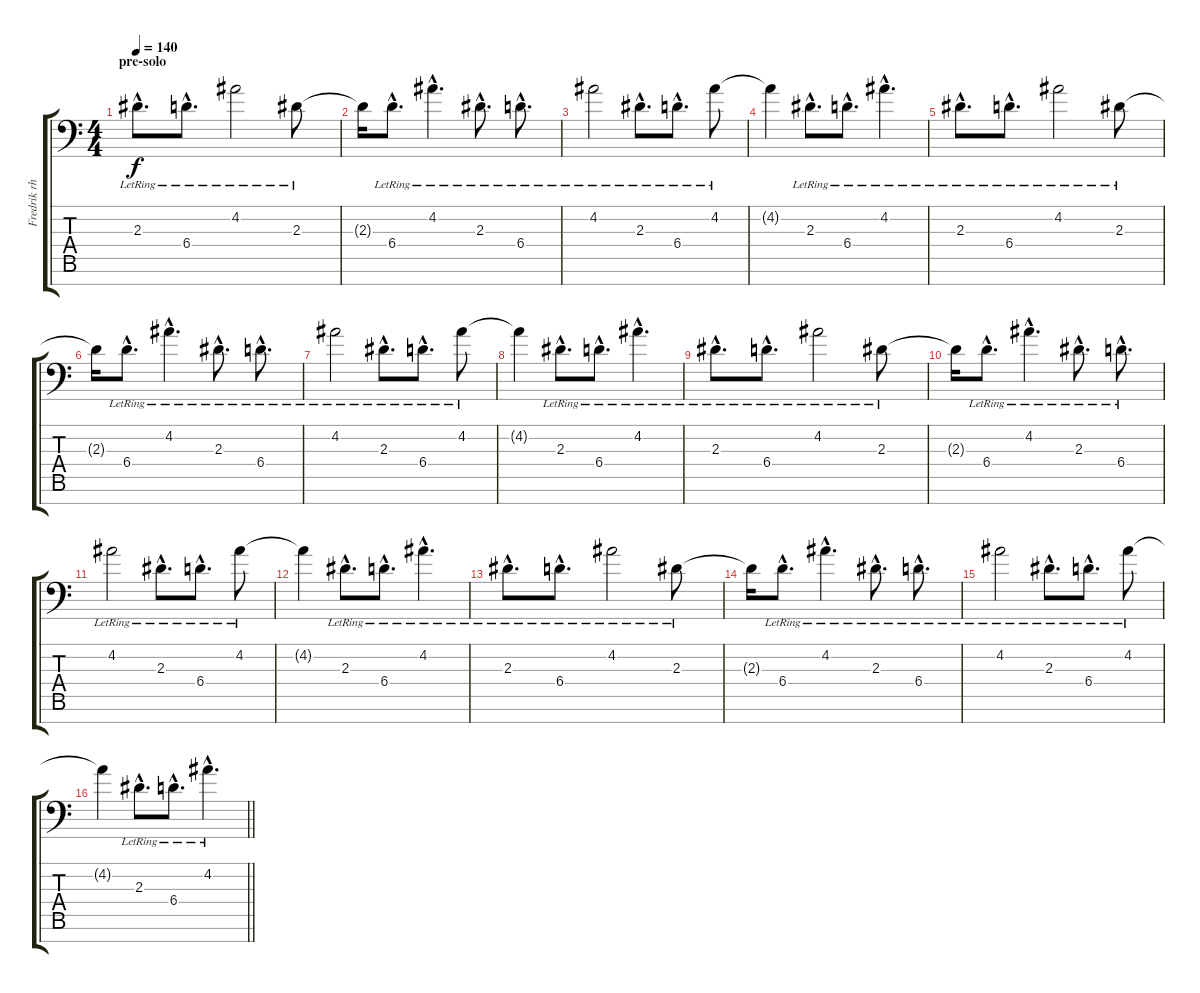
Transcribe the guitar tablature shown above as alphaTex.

\track ("Fredrik rhythm" "Fredrik rh") {instrument overdrivenguitar}
\staff {score tabs}
\tuning (Bb3 Gb3 Db3 Ab2 Eb2 Bb1 F1) {hide}
\ts (4 4)
\section ("" "pre-solo")
\tempo 140
\clef f4
\ks c
2.3{hac lr}.8{d dy f} 6.4{hac lr}.8{d} 4.2{lr}.2 2.3{lr}.8 |
2.3{t}.16 6.4{hac lr}.8{d} 4.2{hac lr}.4{d} 2.3{hac lr}.8{d} 6.4{hac lr}.8{d} |
4.2{lr}.2 2.3{hac lr}.8{d} 6.4{hac lr}.8{d} 4.2{lr}.8 |
4.2{t}.4 2.3{hac lr}.8{d} 6.4{hac lr}.8{d} 4.2{hac lr}.4{d} |
2.3{hac lr}.8{d} 6.4{hac lr}.8{d} 4.2{lr}.2 2.3{lr}.8 |
2.3{t}.16 6.4{hac lr}.8{d} 4.2{hac lr}.4{d} 2.3{hac lr}.8{d} 6.4{hac lr}.8{d} |
4.2{lr}.2 2.3{hac lr}.8{d} 6.4{hac lr}.8{d} 4.2{lr}.8 |
4.2{t}.4 2.3{hac lr}.8{d} 6.4{hac lr}.8{d} 4.2{hac lr}.4{d} |
2.3{hac lr}.8{d} 6.4{hac lr}.8{d} 4.2{lr}.2 2.3{lr}.8 |
2.3{t}.16 6.4{hac lr}.8{d} 4.2{hac lr}.4{d} 2.3{hac lr}.8{d} 6.4{hac lr}.8{d} |
4.2{lr}.2 2.3{hac lr}.8{d} 6.4{hac lr}.8{d} 4.2{lr}.8 |
4.2{t}.4 2.3{hac lr}.8{d} 6.4{hac lr}.8{d} 4.2{hac lr}.4{d} |
2.3{hac lr}.8{d} 6.4{hac lr}.8{d} 4.2{lr}.2 2.3{lr}.8 |
2.3{t}.16 6.4{hac lr}.8{d} 4.2{hac lr}.4{d} 2.3{hac lr}.8{d} 6.4{hac lr}.8{d} |
4.2{lr}.2 2.3{hac lr}.8{d} 6.4{hac lr}.8{d} 4.2{lr}.8 |
\barLineRight lightlight
4.2{t}.4 2.3{hac lr}.8{d} 6.4{hac lr}.8{d} 4.2{hac lr}.4{d}
